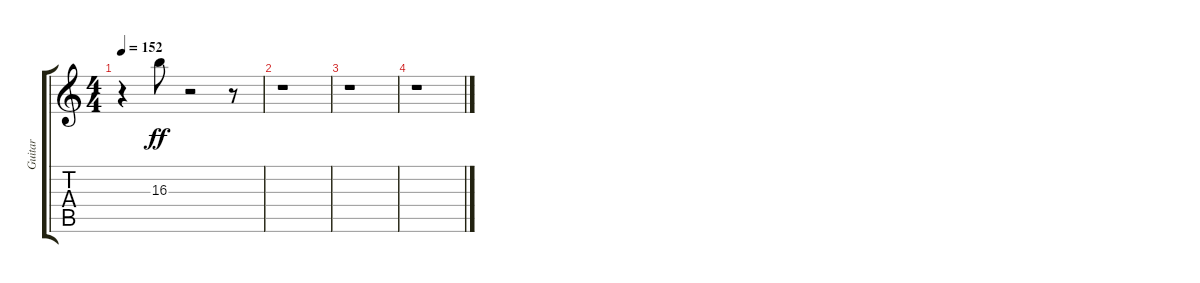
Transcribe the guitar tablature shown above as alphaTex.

\track ("Guitar" "Guitar") {instrument electricguitarclean}
\staff {score tabs}
\tuning (E4 B3 G3 D3 A2 E2) {hide}
\ts (4 4)
\tempo 152
\clef g2
\ks c
r.4{dy fff} 16.3.8{dy ff} r.2 r.8 |
r.1 |
r.1 |
r.1
